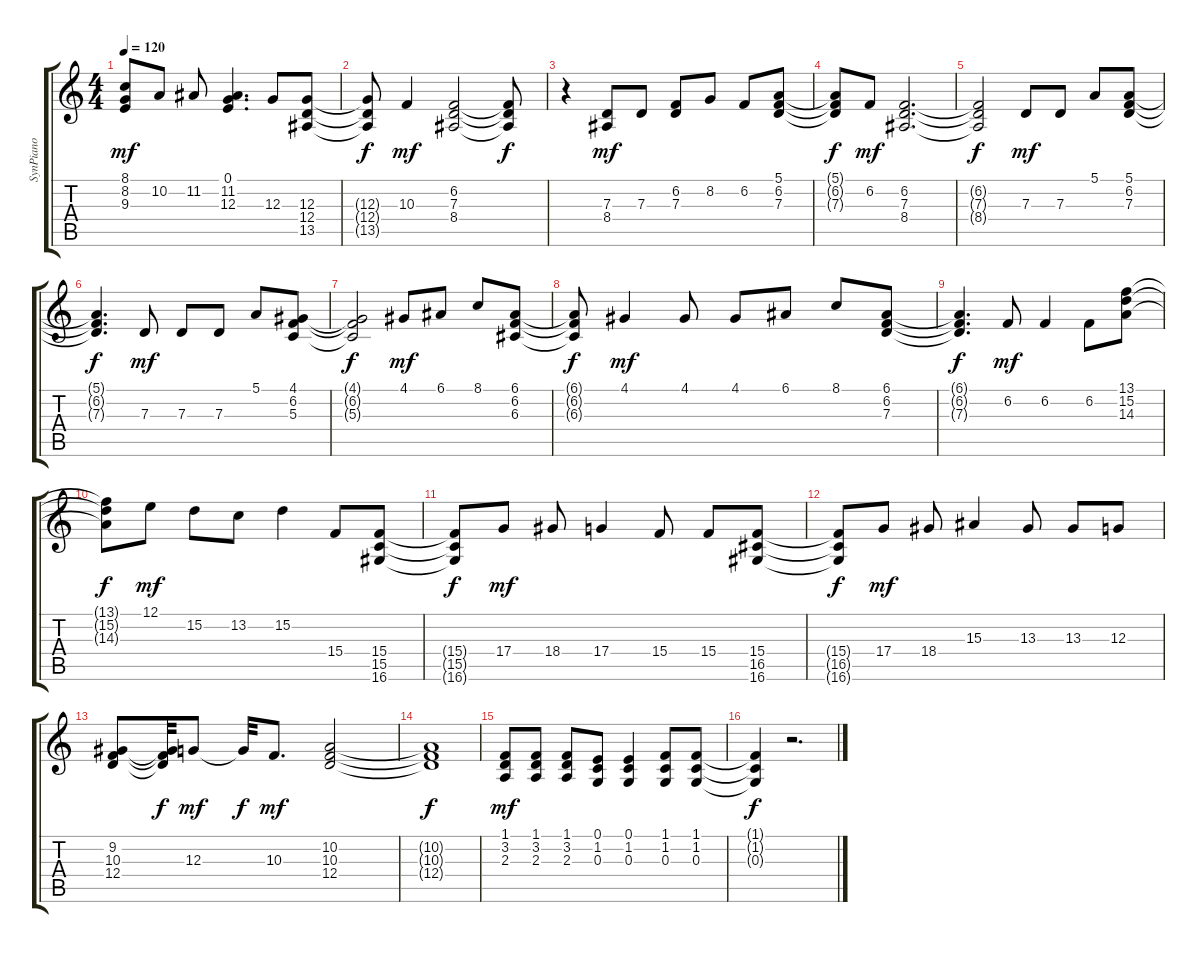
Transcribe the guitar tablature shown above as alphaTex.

\track ("SynPiano" "SynPiano") {solo instrument brightacousticpiano}
\staff {score tabs}
\tuning (E4 B3 G3 D3 A2 E2) {hide}
\ts (4 4)
\tempo 120
\clef g2
\ks c
(8.1 8.2 9.3).8{dy mf} 10.2.8 11.2.8 (0.1 11.2 12.3).4{d} 12.3.8 (12.3 12.4 13.5).8 |
(12.3{t} 12.4{t} 13.5{t}).8{dy f} 10.3.4{dy mf} (6.2 7.3 8.4).2 (6.2{t} 7.3{t} 8.4{t}).8{dy f} |
r.4 (7.3 8.4).8{dy mf} 7.3.8 (6.2 7.3).8 8.2.8 6.2.8 (5.1 6.2 7.3).8 |
(5.1{t} 6.2{t} 7.3{t}).8{dy f} 6.2.8{dy mf} (6.2 7.3 8.4).2{d} |
(6.2{t} 7.3{t} 8.4{t}).2{dy f} 7.3.8{dy mf} 7.3.8 5.1.8 (5.1 6.2 7.3).8 |
(5.1{t} 6.2{t} 7.3{t}).4{d dy f} 7.3.8{dy mf} 7.3.8 7.3.8 5.1.8 (4.1 6.2 5.3).8 |
(4.1{t} 6.2{t} 5.3{t}).2{dy f} 4.1.8{dy mf} 6.1.8 8.1.8 (6.1 6.2 6.3).8 |
(6.1{t} 6.2{t} 6.3{t}).8{dy f} 4.1.4{dy mf} 4.1.8 4.1.8 6.1.8 8.1.8 (6.1 6.2 7.3).8 |
(6.1{t} 6.2{t} 7.3{t}).4{d dy f} 6.2.8{dy mf} 6.2.4 6.2.8 (13.1 15.2 14.3).8 |
(13.1{t} 15.2{t} 14.3{t}).8{dy f} 12.1.8{dy mf} 15.2.8 13.2.8 15.2.4 15.4.8 (15.4 15.5 16.6).8 |
(15.4{t} 15.5{t} 16.6{t}).8{dy f} 17.4.8{dy mf} 18.4.8 17.4.4 15.4.8 15.4.8 (15.4 16.5 16.6).8 |
(15.4{t} 16.5{t} 16.6{t}).8{dy f} 17.4.8{dy mf} 18.4.8 15.3.4 13.3.8 13.3.8 12.3.8 |
(9.2 10.3 12.4).8 (9.2{t} 10.3{t} 12.4{t}).32{dy f} 12.3.8{dy mf} 12.3{t}.32{dy f} 10.3.8{d dy mf} (10.2 10.3 12.4).2 |
(10.2{t} 10.3{t} 12.4{t}).1{dy f} |
(1.1 3.2 2.3).8{dy mf} (1.1 3.2 2.3).8 (1.1 3.2 2.3).8 (0.1 1.2 0.3).8 (0.1 1.2 0.3).4 (1.1 1.2 0.3).8 (1.1 1.2 0.3).8 |
(1.1{t} 1.2{t} 0.3{t}).4{dy f} r.2{d}
